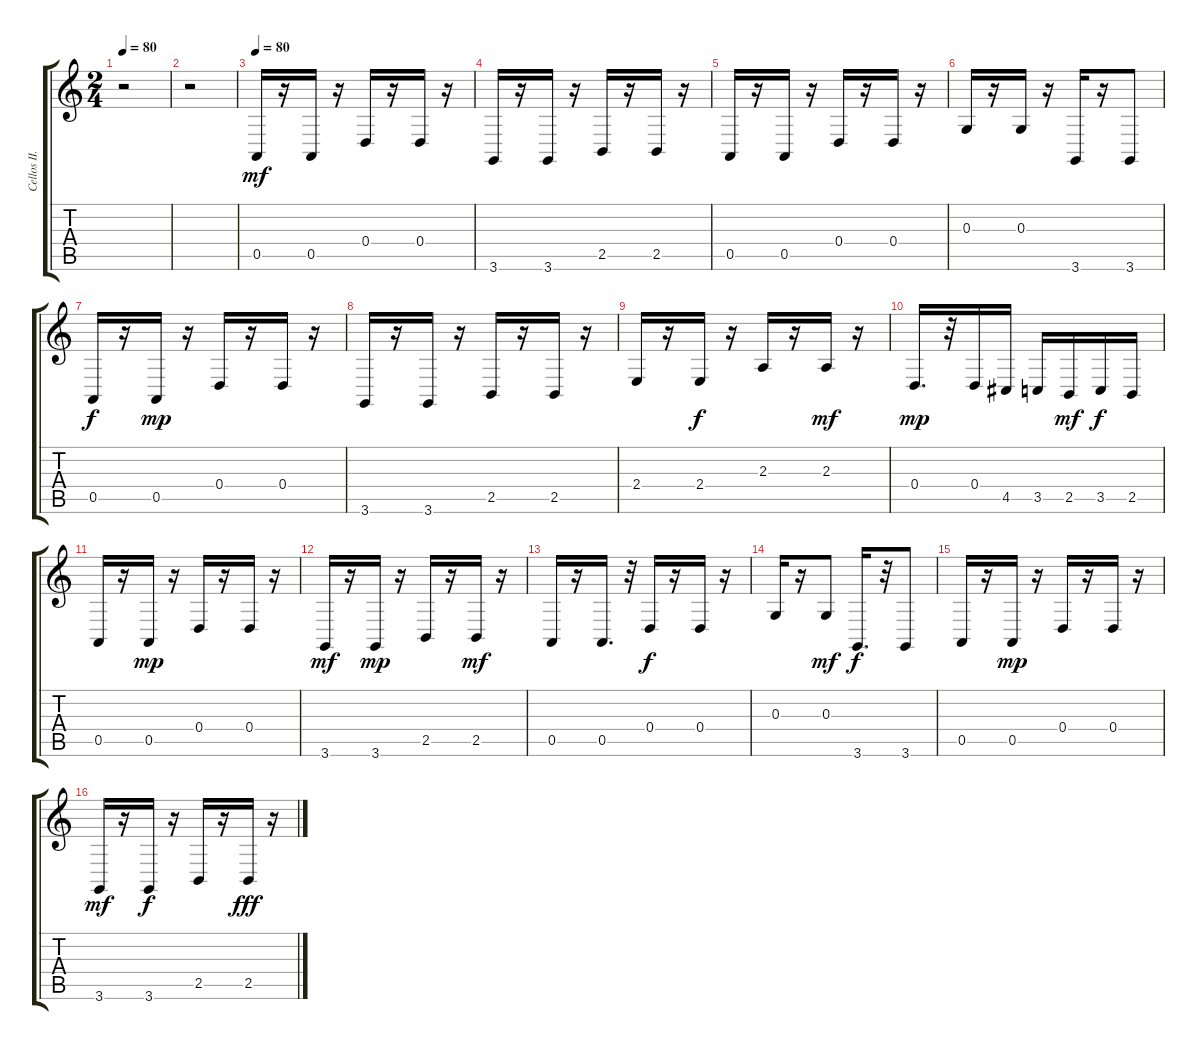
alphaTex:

\track ("Cellos II." "Cellos II.") {instrument pizzicatostrings}
\staff {score tabs}
\tuning (E4 B3 G3 D3 A2 E2) {hide}
\ts (2 4)
\tempo 80
\clef g2
\ks c
r.2{dy f} |
r.2 |
\tempo 80
0.5.16{dy mf} r.16 0.5.16 r.16 0.4.16 r.16 0.4.16 r.16 |
3.6.16 r.16 3.6.16 r.16 2.5.16 r.16 2.5.16 r.16 |
0.5.16 r.16 0.5.16 r.16 0.4.16 r.16 0.4.16 r.16 |
0.3.16 r.16 0.3.16 r.16 3.6.16 r.16 3.6.8 |
0.5.16{dy f} r.16 0.5.16{dy mp} r.16 0.4.16 r.16 0.4.16 r.16 |
3.6.16 r.16 3.6.16 r.16 2.5.16 r.16 2.5.16 r.16 |
2.4.16 r.16 2.4.16{dy f} r.16 2.3.16 r.16 2.3.16{dy mf} r.16 |
0.4.16{d dy mp} r.32 0.4.16 4.5.16 3.5.16 2.5.16{dy mf} 3.5.16{dy f} 2.5.16 |
0.5.16 r.16 0.5.16{dy mp} r.16 0.4.16 r.16 0.4.16 r.16 |
3.6.16{dy mf} r.16 3.6.16{dy mp} r.16 2.5.16 r.16 2.5.16{dy mf} r.16 |
0.5.16 r.16 0.5.16{d} r.32 0.4.16{dy f} r.16 0.4.16 r.16 |
0.3.16 r.16 0.3.8{dy mf} 3.6.16{d dy f} r.32 3.6.8 |
0.5.16 r.16 0.5.16{dy mp} r.16 0.4.16 r.16 0.4.16 r.16 |
3.6.16{dy mf} r.16 3.6.16{dy f} r.16 2.5.16 r.16 2.5.16{dy fff} r.16
